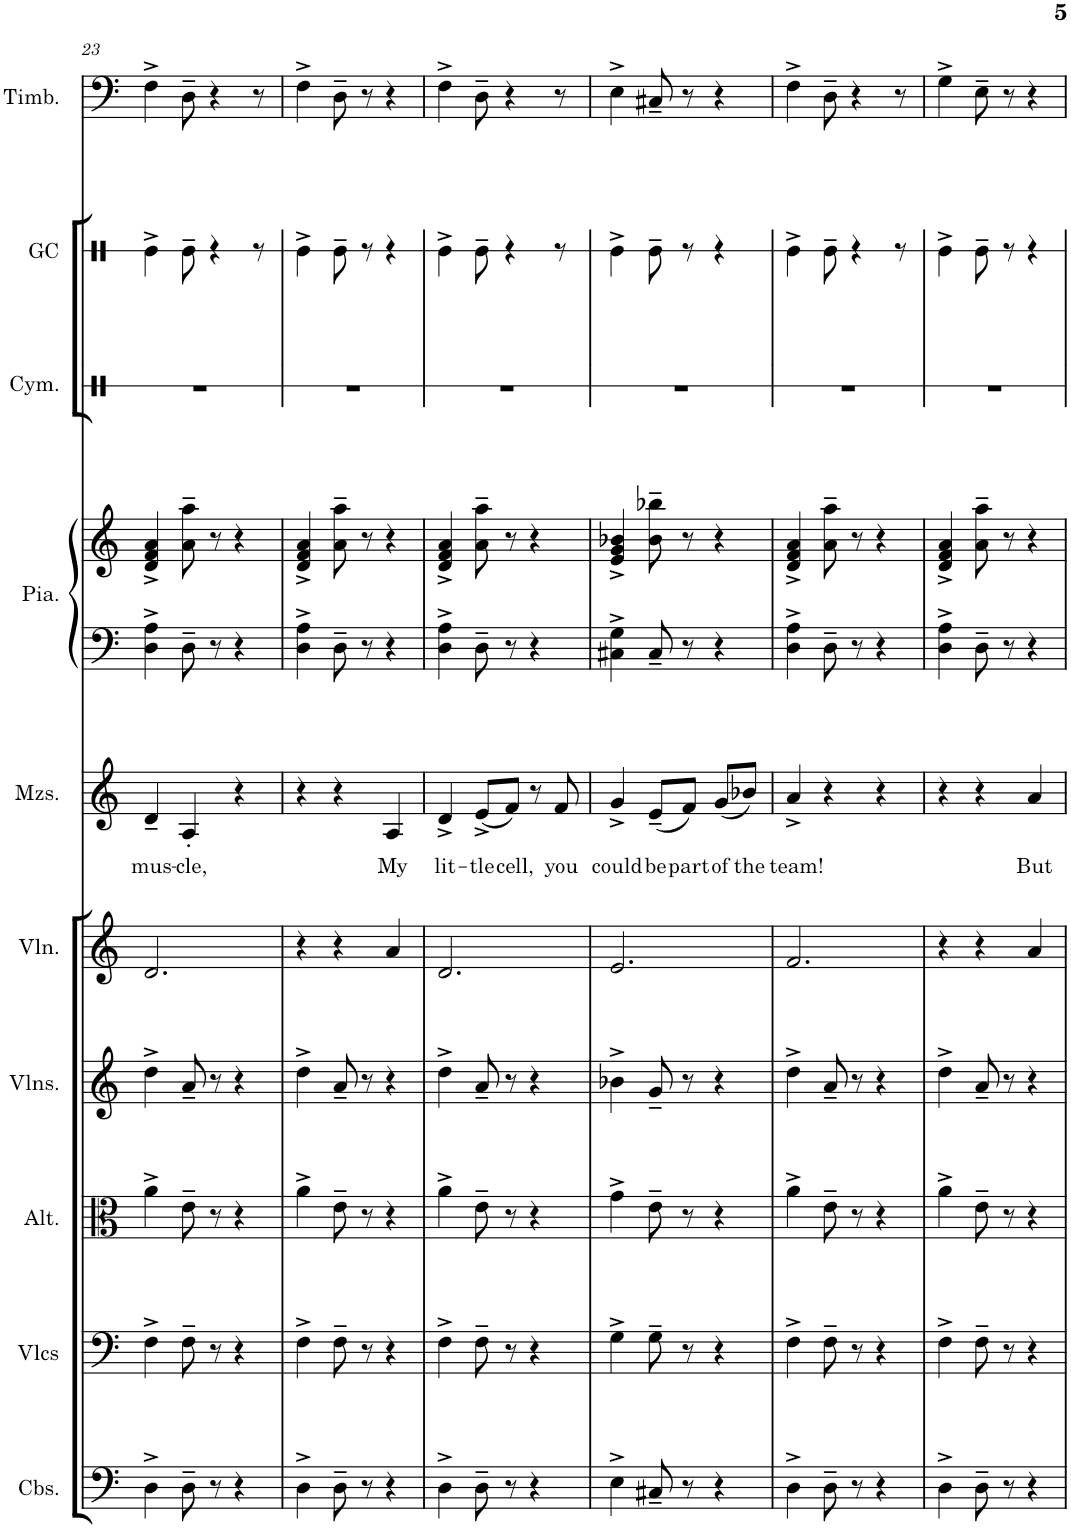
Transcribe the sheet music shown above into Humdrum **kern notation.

**kern	**kern	**kern	**kern	**kern	**kern	**text	**kern	**kern	**kern	**kern	**kern
*part10	*part9	*part8	*part7	*part6	*part5	*part5	*part4	*part4	*part3	*part2	*part1
*staff11	*staff10	*staff9	*staff8	*staff7	*staff6	*staff6	*staff5	*staff4	*staff3	*staff2	*staff1
*I"Contrebasses	*I"Violoncelles	*I"Altos	*I"Violons	*I"Violon	*I"Mezzo-soprano	*	*I"Piano	*	*I"Cymbales	*I"Grosse caisse	*I"Timbales
*I'Cbs.	*I'Vlcs	*I'Alt.	*I'Vlns.	*I'Vln.	*I'Mzs.	*	*I'Pia.	*	*I'Cym.	*I'GC	*I'Timb.
!!LO:PB:g=z
*clefF4	*clefF4	*clefC3	*clefG2	*clefG2	*clefG2	*	*clefF4	*clefG2	*clefX	*clefX	*clefF4
*Trd7c12	*	*	*	*	*	*	*	*	*	*	*
*k[]	*k[]	*k[]	*k[]	*k[]	*k[]	*	*k[]	*k[]	*k[]	*k[]	*k[]
*M3/4	*M3/4	*M3/4	*M3/4	*M3/4	*M3/4	*	*M3/4	*M3/4	*M3/4	*M3/4	*M3/4
=23	=23	=23	=23	=23	=23	=23	=23	=23	=23	=23	=23
!	!	!	!	!	!	!LO:LY:b	!	!	!	!	!
4D^\	4F^\	4a^\	4dd^\	2.d/	4d~/	mus-	4D\^ 4A\^	4d/^ 4f/^ 4a/^	2.r	4Re^\	4F^\
!	!	!	!	!	!	!LO:LY:b	!	!	!	!	!
8D~\	8F~\	8e~\	8a~/	.	4A'/	-cle,	8D~\	8a\~ 8aa\~	.	8Re~\	8D~\
8r	8r	8r	8r	.	.	.	8r	8r	.	4r	4r
4r	4r	4r	4r	.	4r	.	4r	4r	.	.	.
.	.	.	.	.	.	.	.	.	.	8r	8r
=24	=24	=24	=24	=24	=24	=24	=24	=24	=24	=24	=24
4D^\	4F^\	4a^\	4dd^\	4r	4r	.	4D\^ 4A\^	4d/^ 4f/^ 4a/^	2.r	4Re^\	4F^\
8D~\	8F~\	8e~\	8a~/	4r	4r	.	8D~\	8a\~ 8aa\~	.	8Re~\	8D~\
8r	8r	8r	8r	.	.	.	8r	8r	.	8r	8r
!	!	!	!	!	!	!LO:LY:b	!	!	!	!	!
4r	4r	4r	4r	4a/	4A/	My	4r	4r	.	4r	4r
=25	=25	=25	=25	=25	=25	=25	=25	=25	=25	=25	=25
!	!	!	!	!	!	!LO:LY:b	!	!	!	!	!
4D^\	4F^\	4a^\	4dd^\	2.d/	4d^/	lit-	4D\^ 4A\^	4d/^ 4f/^ 4a/^	2.r	4Re^\	4F^\
!	!	!	!	!	!	!LO:LY:b	!	!	!	!	!
8D~\	8F~\	8e~\	8a~/	.	(8e^/L	-tle	8D~\	8a\~ 8aa\~	.	8Re~\	8D~\
!	!	!	!	!	!	!LO:LY:b	!	!	!	!	!
8r	8r	8r	8r	.	8f/J)	cell,	8r	8r	.	4r	4r
4r	4r	4r	4r	.	8r	.	4r	4r	.	.	.
!	!	!	!	!	!	!LO:LY:b	!	!	!	!	!
.	.	.	.	.	8f/	you	.	.	.	8r	8r
=26	=26	=26	=26	=26	=26	=26	=26	=26	=26	=26	=26
!	!	!	!	!	!	!LO:LY:b	!	!	!	!	!
4E^\	4G^\	4g^\	4b-X^\	2.e/	4g^/	could	4C#X\^ 4G\^	4e/^ 4g/^ 4b-X/^	2.r	4Re^\	4E^\
!	!	!	!	!	!	!LO:LY:b	!	!	!	!	!
8C#X~/	8G~\	8e~\	8g~/	.	(8e~/L	be	8C#~/	8b-\~ 8bb-X\~	.	8Re~\	8C#X~/
!	!	!	!	!	!	!LO:LY:b	!	!	!	!	!
8r	8r	8r	8r	.	8f/J)	part	8r	8r	.	8r	8r
!	!	!	!	!	!	!LO:LY:b	!	!	!	!	!
4r	4r	4r	4r	.	(8g/L	of	4r	4r	.	4r	4r
!	!	!	!	!	!	!LO:LY:b	!	!	!	!	!
.	.	.	.	.	8b-X/J)	the	.	.	.	.	.
=27	=27	=27	=27	=27	=27	=27	=27	=27	=27	=27	=27
!	!	!	!	!	!	!LO:LY:b	!	!	!	!	!
4D^\	4F^\	4a^\	4dd^\	2.f/	4a^/	team!	4D\^ 4A\^	4d/^ 4f/^ 4a/^	2.r	4Re^\	4F^\
8D~\	8F~\	8e~\	8a~/	.	4r	.	8D~\	8a\~ 8aa\~	.	8Re~\	8D~\
8r	8r	8r	8r	.	.	.	8r	8r	.	4r	4r
4r	4r	4r	4r	.	4r	.	4r	4r	.	.	.
.	.	.	.	.	.	.	.	.	.	8r	8r
=28	=28	=28	=28	=28	=28	=28	=28	=28	=28	=28	=28
4D^\	4F^\	4a^\	4dd^\	4r	4r	.	4D\^ 4A\^	4d/^ 4f/^ 4a/^	2.r	4Re^\	4G^\
8D~\	8F~\	8e~\	8a~/	4r	4r	.	8D~\	8a\~ 8aa\~	.	8Re~\	8E~\
8r	8r	8r	8r	.	.	.	8r	8r	.	8r	8r
!	!	!	!	!	!	!LO:LY:b	!	!	!	!	!
4r	4r	4r	4r	4a/	4a/	But	4r	4r	.	4r	4r
=	=	=	=	=	=	=	=	=	=	=	=
*-	*-	*-	*-	*-	*-	*-	*-	*-	*-	*-	*-
